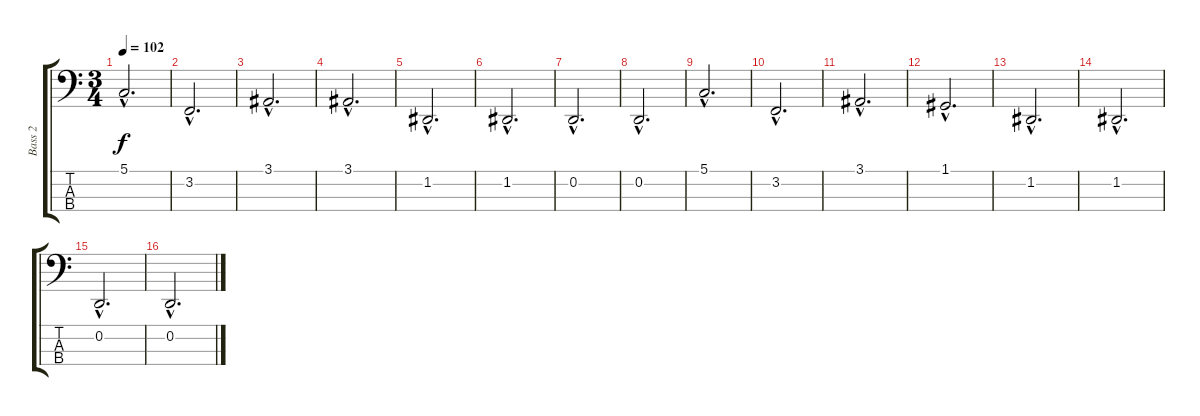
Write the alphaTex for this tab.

\track ("Bass 2" "Bass 2") {instrument stringensemble1}
\staff {score tabs}
\tuning (G2 D2 A1 E1) {hide}
\ts (3 4)
\tempo 102
\clef f4
\ks c
5.1{hac}.2{d dy f} |
3.2{hac}.2{d} |
3.1{hac}.2{d} |
3.1{hac}.2{d} |
1.2{hac}.2{d} |
1.2{hac}.2{d} |
0.2{hac}.2{d} |
0.2{hac}.2{d} |
5.1{hac}.2{d} |
3.2{hac}.2{d} |
3.1{hac}.2{d} |
1.1{hac}.2{d} |
1.2{hac}.2{d} |
1.2{hac}.2{d} |
0.2{hac}.2{d} |
0.2{hac}.2{d}
